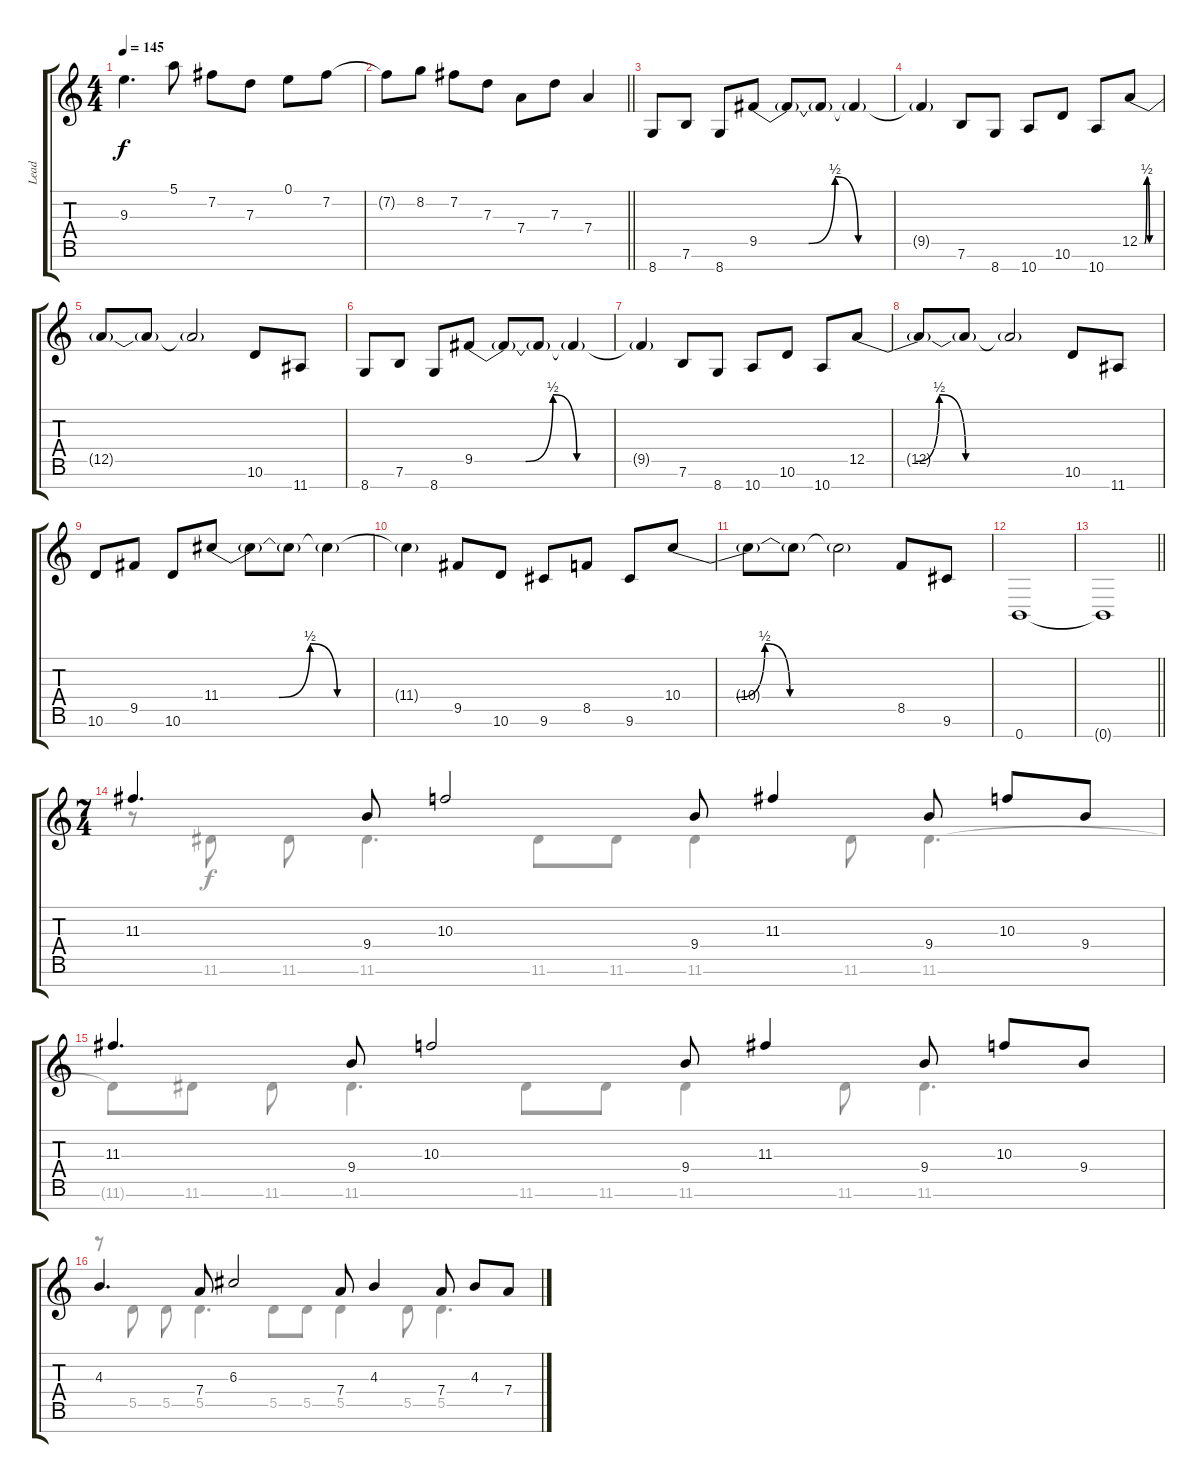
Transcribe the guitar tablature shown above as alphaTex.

\track ("Lead" "Lead") {instrument distortionguitar}
\staff {score tabs}
\tuning (E4 B3 G3 D3 A2 E2 B1) {hide}
\voice
\ts (4 4)
\tempo 145
\clef g2
\ks c
9.3{t}.4{d dy f} 5.1.8 7.2.8 7.3.8 0.1.8 7.2.8 |
\barLineRight lightlight
7.2{t}.8 8.2.8 7.2.8 7.3.8 7.4.8 7.3.8 7.4.4 |
\section ("" "")
8.7.8{balance 3} 7.6.8 8.7.8 9.5{be (custom 0 0 15 0 23 2 30 0 45 0 60 0)}.8 9.5{t}.8 9.5{t}.8 9.5{t}.4 |
9.5{t}.4 7.6.8 8.7.8 10.7.8 10.6.8 10.7.8 12.5{be (custom 0 0 15 0 22 2 30 0 60 0)}.8 |
12.5{t}.8 12.5{t}.8 12.5{t}.2 10.6.8 11.7.8 |
8.7.8 7.6.8 8.7.8 9.5{be (custom 0 0 15 0 23 2 30 0 45 0 60 0)}.8 9.5{t}.8 9.5{t}.8 9.5{t}.4 |
9.5{t}.4 7.6.8 8.7.8 10.7.8 10.6.8 10.7.8 12.5{be (custom 0 0 15 0 22 2 30 0 60 0)}.8 |
12.5{t}.8 12.5{t}.8 12.5{t}.2 10.6.8 11.7.8 |
10.6.8 9.5.8 10.6.8 11.4{be (custom 0 0 15 0 23 2 30 0 45 0 60 0)}.8 11.4{t}.8 11.4{t}.8 11.4{t}.4 |
11.4{t}.4 9.5.8 10.6.8 9.6.8 8.5.8 9.6.8 10.4{be (custom 0 0 15 0 23 2 30 0 45 0 60 0)}.8 |
10.4{t}.8 10.4{t}.8 10.4{t}.2 8.5.8 9.6.8 |
0.7.1 |
\barLineRight lightlight
0.7{t}.1 |
\ts (7 4)
\section ("" "")
11.3.4{d instrument electricguitarjazz} 9.4.8 10.3.2 9.4.8 11.3.4 9.4.8 10.3.8 9.4.8 |
11.3.4{d} 9.4.8 10.3.2 9.4.8 11.3.4 9.4.8 10.3.8 9.4.8 |
4.3.4{d} 7.4.8 6.3.2 7.4.8 4.3.4 7.4.8 4.3.8 7.4.8
\voice
\clef g2
\ottava regular
\simile none
\ks c
|
\barLineRight lightlight
|
|
|
|
|
|
|
|
|
|
|
\barLineRight lightlight
|
r.8 11.6.8 11.6.8 11.6.4{d} 11.6.8 11.6.8 11.6.4 11.6.8 11.6.4{d} |
11.6{t}.8 11.6.8 11.6.8 11.6.4{d} 11.6.8 11.6.8 11.6.4 11.6.8 11.6.4{d} |
r.8 5.5.8 5.5.8 5.5.4{d} 5.5.8 5.5.8 5.5.4 5.5.8 5.5.4{d}
